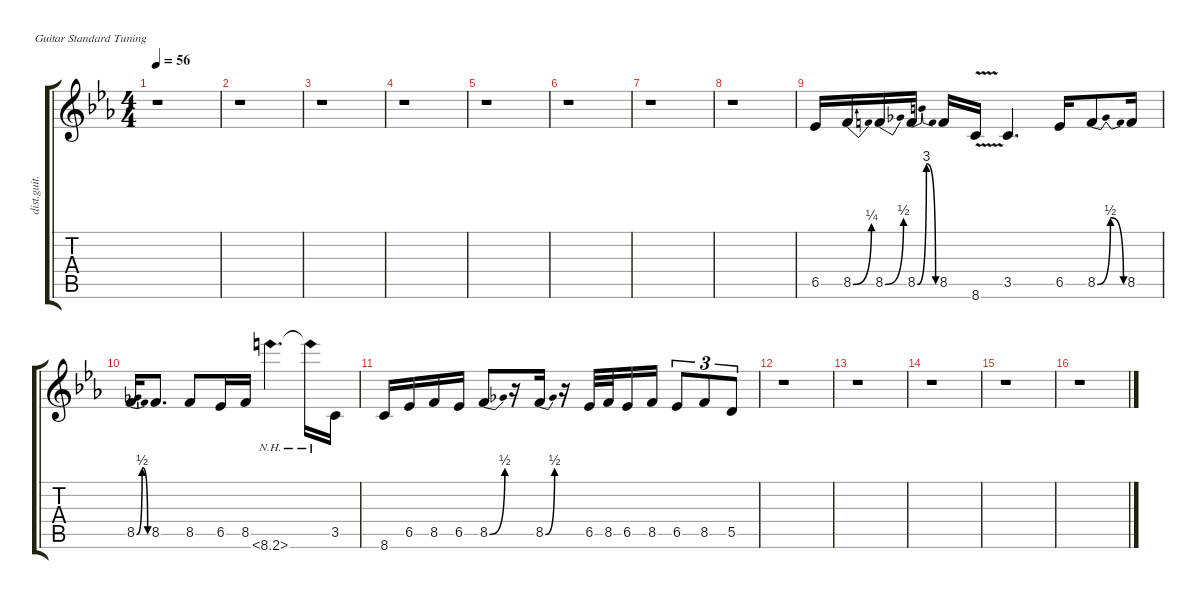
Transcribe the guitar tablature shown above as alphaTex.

\defaultSystemsLayout 4
\hideDynamics
\bracketExtendMode groupsimilarinstruments
\otherSystemsTrackNameOrientation horizontal
\track ("Lead 2" "dist.guit.") {defaultSystemsLayout 32 instrument distortionguitar}
\staff {score tabs}
\tuning (E4 B3 G3 D3 A2 E2)
\ts (4 4)
\tempo 56
\clef g2
\ks cminor
r.1{dy f beam Down} |
r.1{beam Down} |
r.1{beam Down} |
r.1{beam Down} |
r.1{beam Down} |
r.1{beam Down} |
r.1{beam Down} |
r.1{beam Down} |
6.5{acc b}.16{beam Up} 8.5{be (bend 0 0 30 1) acc forcenatural}.16{beam Up} 8.5{be (bend 0 0 30 2) acc forcenatural}.16{beam Up} 8.5{be (bendrelease 0 0 15 12 30 12 45 0) acc forcenatural}.16{beam Up} 8.5{acc forcenatural}.16{beam Up} 8.6{v acc forcenatural}.16{beam Up} 3.5{acc forcenatural}.4{d beam Up} 6.5{acc b}.16{beam Up} 8.5{be (bendrelease 0 0 15 2 30 2 45 0) acc forcenatural}.8{beam Up} 8.5{acc forcenatural}.16{beam Up} |
8.5{be (bendrelease 0 0 15 2 30 2 45 0) acc forcenatural}.16{beam Up} 8.5{acc forcenatural}.8{d beam Up} 8.5{acc forcenatural}.8{beam Up} 6.5{acc b}.16{beam Up} 8.5{acc forcenatural}.16{beam Up} 8.6{nh acc forcenatural}.4{d beam Down} 8.6{nh t acc forcenatural}.16{beam Down} 3.5{acc forcenatural}.16{beam Down} |
8.6{acc forcenatural}.16{beam Up} 6.5{acc b}.16{beam Up} 8.5{acc forcenatural}.16{beam Up} 6.5{acc b}.16{beam Up} 8.5{be (bend 0 0 30 2) acc forcenatural}.8{beam Up} r.16{beam Up} 8.5{be (bend 0 0 30 2) acc forcenatural}.16{beam Up} r.16{beam Up} 6.5{acc b}.32{beam Up} 8.5{acc forcenatural}.32{beam Up} 6.5{acc b}.16{beam Up} 8.5{acc forcenatural}.16{beam Up} 6.5{acc b}.8{tu (3 2) beam Up} 8.5{acc forcenatural}.8{tu (3 2) beam Up} 5.5{acc forcenatural}.8{tu (3 2) beam Up} |
r.1{beam Down} |
r.1{beam Down} |
r.1{beam Down} |
r.1{beam Down} |
r.1{beam Down}
